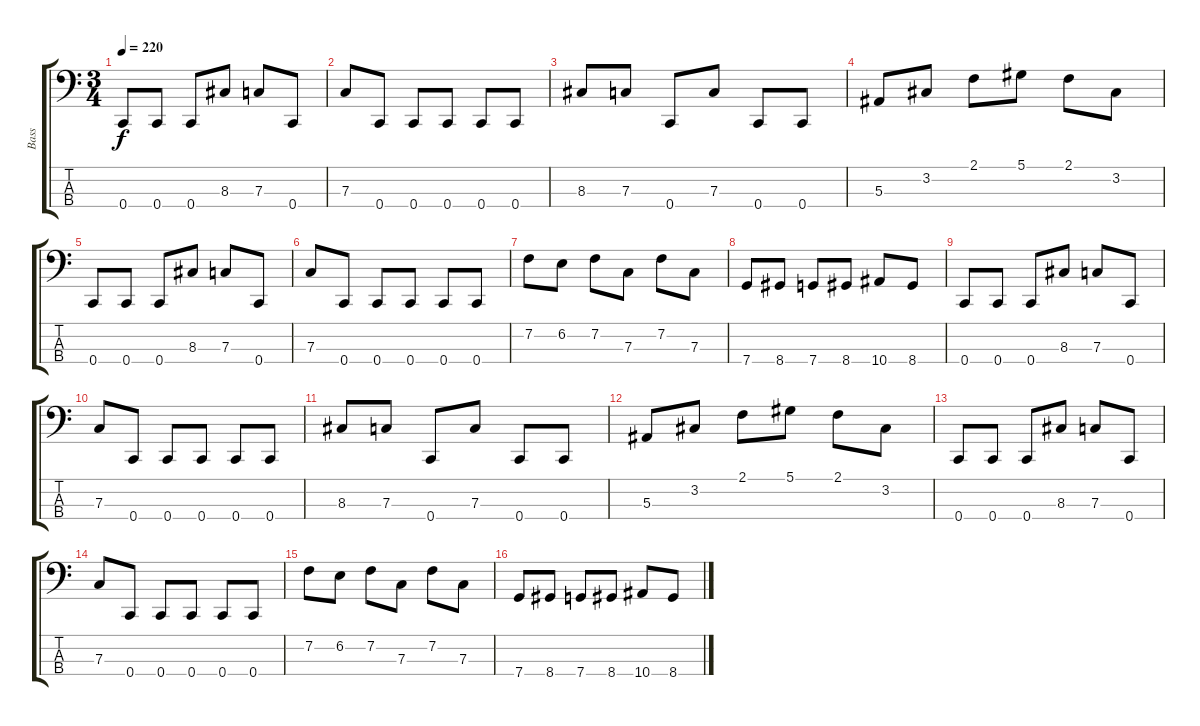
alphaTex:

\track ("Bass" "Bass") {instrument electricbasspick}
\staff {score tabs}
\tuning (Eb2 Bb1 F1 C1) {hide}
\ts (3 4)
\tempo 220
\clef f4
\ks c
0.4.8{dy f} 0.4.8 0.4.8 8.3.8 7.3.8 0.4.8 |
7.3.8 0.4.8 0.4.8 0.4.8 0.4.8 0.4.8 |
8.3.8 7.3.8 0.4.8 7.3.8 0.4.8 0.4.8 |
5.3.8 3.2.8 2.1.8 5.1.8 2.1.8 3.2.8 |
0.4.8 0.4.8 0.4.8 8.3.8 7.3.8 0.4.8 |
7.3.8 0.4.8 0.4.8 0.4.8 0.4.8 0.4.8 |
7.2.8 6.2.8 7.2.8 7.3.8 7.2.8 7.3.8 |
7.4.8 8.4.8 7.4.8 8.4.8 10.4.8 8.4.8 |
0.4.8 0.4.8 0.4.8 8.3.8 7.3.8 0.4.8 |
7.3.8 0.4.8 0.4.8 0.4.8 0.4.8 0.4.8 |
8.3.8 7.3.8 0.4.8 7.3.8 0.4.8 0.4.8 |
5.3.8 3.2.8 2.1.8 5.1.8 2.1.8 3.2.8 |
0.4.8 0.4.8 0.4.8 8.3.8 7.3.8 0.4.8 |
7.3.8 0.4.8 0.4.8 0.4.8 0.4.8 0.4.8 |
7.2.8 6.2.8 7.2.8 7.3.8 7.2.8 7.3.8 |
7.4.8 8.4.8 7.4.8 8.4.8 10.4.8 8.4.8
